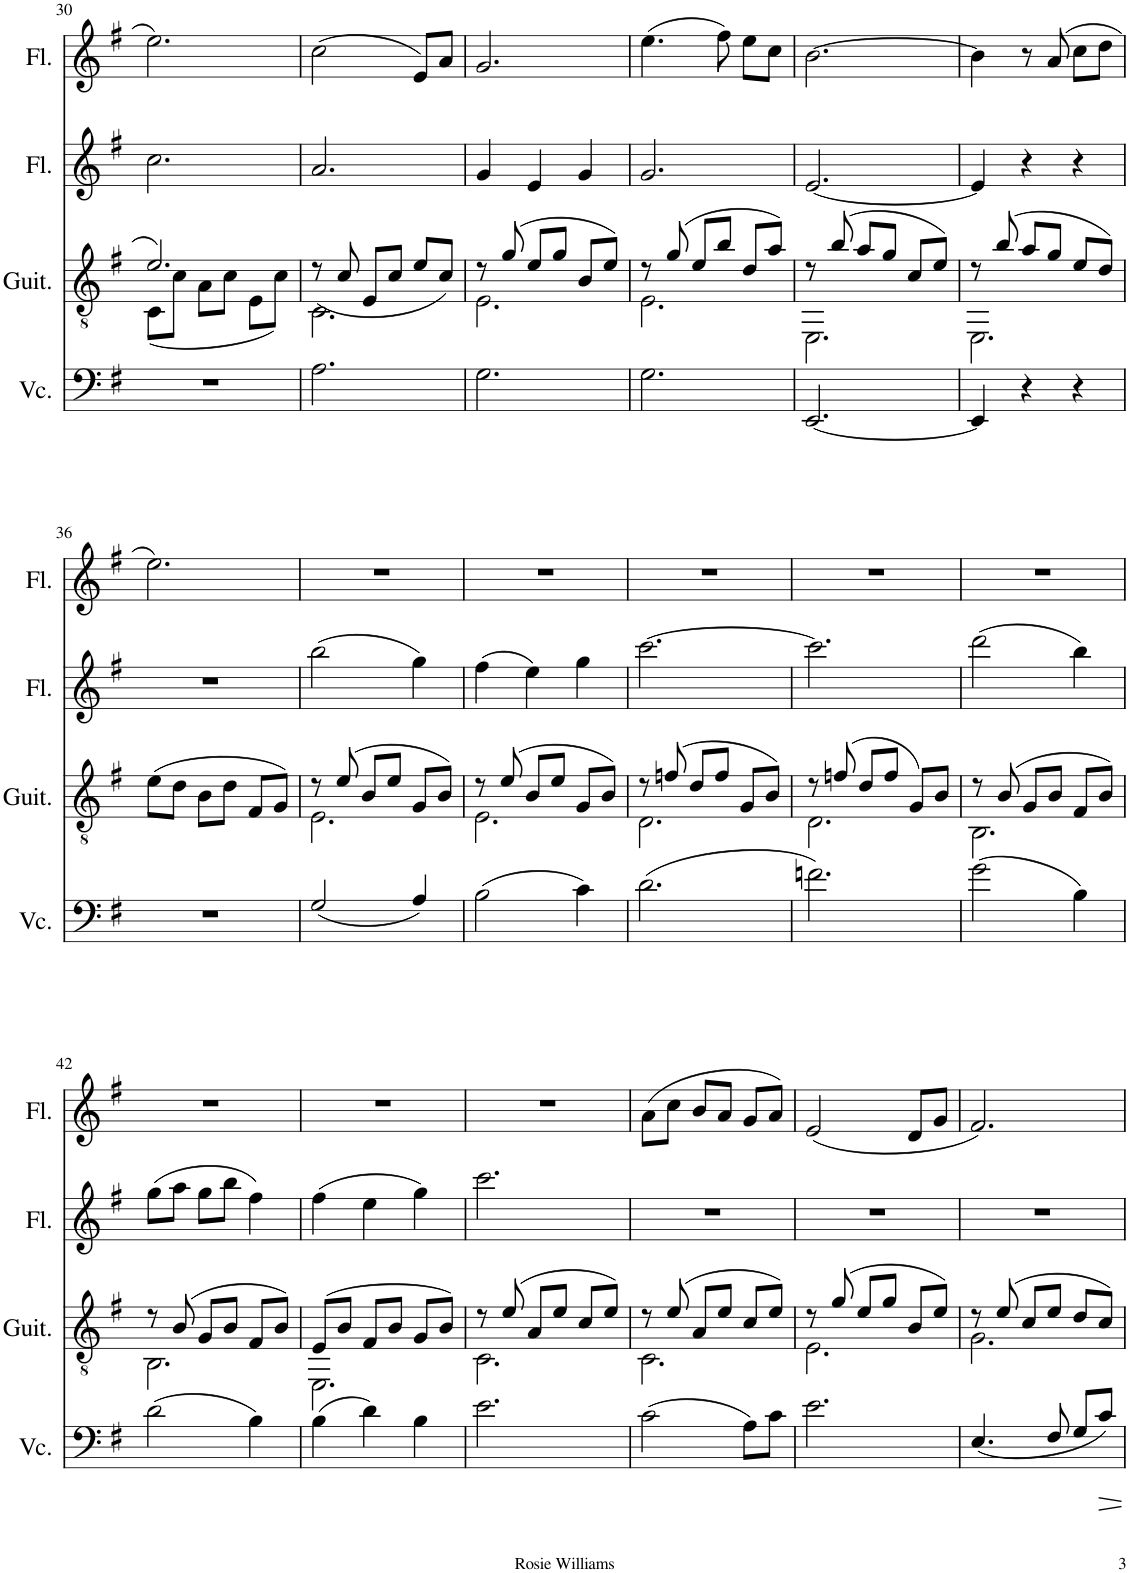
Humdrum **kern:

**kern	**kern	**kern	**kern
*part4	*part3	*part2	*part1
*staff4	*staff3	*staff2	*staff1
*I"Violoncello	*I"Classical Guitar	*I"Flute	*I"Flute
*I'Vc.	*I'Guit.	*I'Fl.	*I'Fl.
!!LO:PB:g=z
*clefF4	*clefGv2	*clefG2	*clefG2
*k[f#]	*k[f#]	*k[f#]	*k[f#]
*M3/4	*M3/4	*M3/4	*M3/4
=30	=30	=30	=30
*	*^	*	*
2.r	2.e/	(8C\L	2.cc\	2.ee\
.	.	8c\J	.	.
.	.	8A\L	.	.
.	.	8c\J	.	.
.	.	8E\L	.	.
.	.	8c\J)	.	.
=31	=31	=31	=31	=31
2.A\	(8r	2.C\	2.a/	(2cc\
.	8c/	.	.	.
.	8E/L	.	.	.
.	8c/J	.	.	.
.	8e/L	.	.	8e/L)
.	8c/J)	.	.	8a/J
=32	=32	=32	=32	=32
2.G\	8r	2.E\	4g/	2.g/
.	(8g/	.	.	.
.	8e/L	.	4e/	.
.	8g/J	.	.	.
.	8B/L	.	4g/	.
.	8e/J)	.	.	.
=33	=33	=33	=33	=33
2.G\	8r	2.E\	2.g/	(4.ee\
.	(8g/	.	.	.
.	8e/L	.	.	.
.	8b/J	.	.	8ff#\)
.	8d/L	.	.	8ee\L
.	8a/J)	.	.	8cc\J
=34	=34	=34	=34	=34
[2.EE/	8r	2.EE\	[2.e/	[2.b\
.	(8b/	.	.	.
.	8a/L	.	.	.
.	8g/J	.	.	.
.	8c/L	.	.	.
.	8e/J)	.	.	.
=35	=35	=35	=35	=35
4EE/]	8r	2.EE\	4e/]	4b\]
.	(8b/	.	.	.
4r	8a/L	.	4r	8r
.	8g/J	.	.	(8a/
4r	8e/L	.	4r	8cc\L
.	8d/J)	.	.	8dd\J
*	*v	*v	*	*
!!LO:LB:g=z
=36	=36	=36	=36
2.r	(8e\L	2.r	2.ee\)
.	8d\J	.	.
.	8B\L	.	.
.	8d\J	.	.
.	8F#/L	.	.
.	8G/J)	.	.
=37	=37	=37	=37
*	*^	*	*
(2G/	8r	2.E\	(2bb\	2.r
.	(8e/	.	.	.
.	8B/L	.	.	.
.	8e/J	.	.	.
4A/)	8G/L	.	4gg\)	.
.	8B/J)	.	.	.
=38	=38	=38	=38	=38
(2B\	8r	2.E\	(4ff#\	2.r
.	(8e/	.	.	.
.	8B/L	.	4ee\)	.
.	8e/J	.	.	.
4c\)	8G/L	.	4gg\	.
.	8B/J)	.	.	.
=39	=39	=39	=39	=39
(2.d\	8r	2.D\	[2.ccc\	2.r
.	(8fn/	.	.	.
.	8d/L	.	.	.
.	8f/J	.	.	.
.	8G/L	.	.	.
.	8B/J)	.	.	.
=40	=40	=40	=40	=40
2.fn\)	8r	2.D\	2.ccc\]	2.r
.	(8fn/	.	.	.
.	8d/L	.	.	.
.	8f/J	.	.	.
.	8G/L)	.	.	.
.	8B/J	.	.	.
=41	=41	=41	=41	=41
(2g\	8r	2.BB\	(2ddd\	2.r
.	(8B/	.	.	.
.	8G/L	.	.	.
.	8B/J	.	.	.
4B\)	8F#/L	.	4bb\)	.
.	8B/J)	.	.	.
!!LO:LB:g=z
=42	=42	=42	=42	=42
(2d\	8r	2.BB\	(8gg\L	2.r
.	(8B/	.	8aa\J	.
.	8G/L	.	8gg\L	.
.	8B/J	.	8bb\J	.
4B\)	8F#/L	.	4ff#\)	.
.	8B/J)	.	.	.
=43	=43	=43	=43	=43
(4B\	(8E/L	2.EE\	(4ff#\	2.r
.	8B/J	.	.	.
4d\)	8F#/L	.	4ee\	.
.	8B/J	.	.	.
4B\	8G/L	.	4gg\)	.
.	8B/J)	.	.	.
=44	=44	=44	=44	=44
2.e\	8r	2.C\	2.ccc\	2.r
.	(8e/	.	.	.
.	8A/L	.	.	.
.	8e/J	.	.	.
.	8c/L	.	.	.
.	8e/J)	.	.	.
=45	=45	=45	=45	=45
(2c\	8r	2.C\	2.r	(8a\L
.	(8e/	.	.	8cc\J
.	8A/L	.	.	8b/L
.	8e/J	.	.	8a/J
8A\L)	8c/L	.	.	8g/L
8c\J	8e/J)	.	.	8a/J)
=46	=46	=46	=46	=46
2.e\	8r	2.E\	2.r	(2e/
.	(8g/	.	.	.
.	8e/L	.	.	.
.	8g/J	.	.	.
.	8B/L	.	.	8d/L
.	8e/J)	.	.	8g/J
=47	=47	=47	=47	=47
(4.E/	8r	2.G\	2.r	2.f#/)
.	(8e/	.	.	.
.	8c/L	.	.	.
8F#/	8e/J	.	.	.
8G/L	8d/L	.	.	.
8c/J)	8c/J)	.	.	.
*	*v	*v	*	*
=	=	=	=
*-	*-	*-	*-
